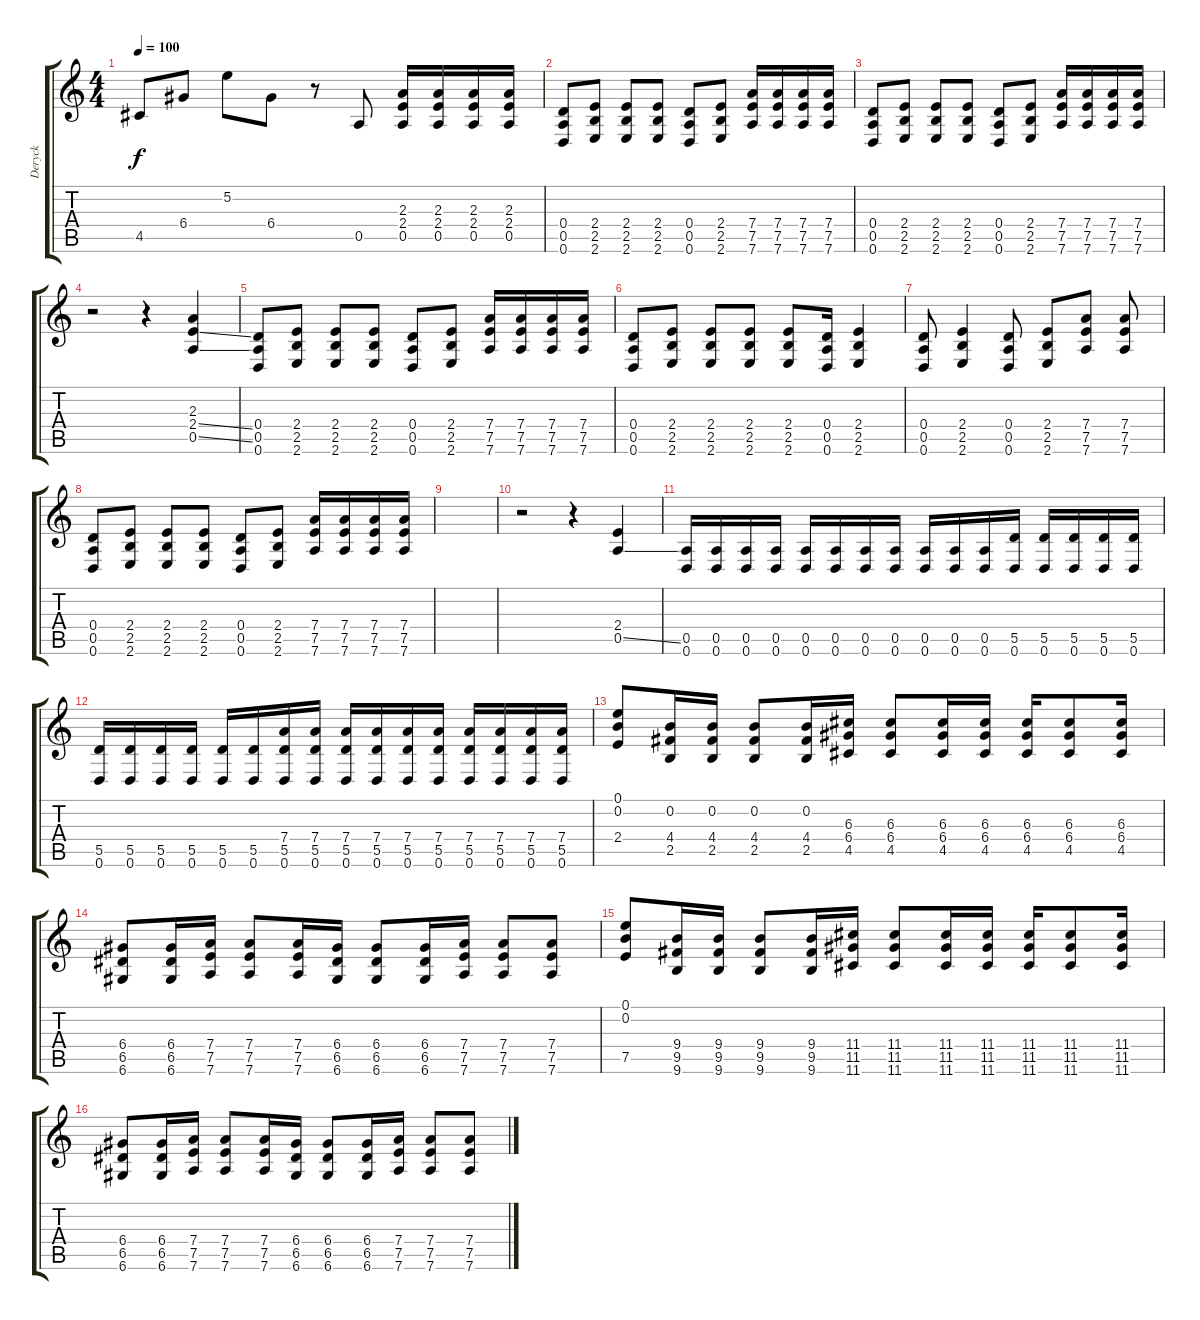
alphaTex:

\track ("Deryck" "Deryck") {instrument distortionguitar}
\staff {score tabs}
\tuning (E4 B3 G3 D3 A2 D2) {hide}
\ts (4 4)
\tempo 100
\clef g2
\ks c
4.5.8{dy f} 6.4.8 5.2.8 6.4.8 r.8 0.5.8 (2.3 2.4 0.5).16{volume 16 instrument distortionguitar} (2.3 2.4 0.5).16 (2.3 2.4 0.5).16 (2.3 2.4 0.5).16 |
(0.4 0.5 0.6).8 (2.4 2.5 2.6).8 (2.4 2.5 2.6).8 (2.4 2.5 2.6).8 (0.4 0.5 0.6).8 (2.4 2.5 2.6).8 (7.4 7.5 7.6).16 (7.4 7.5 7.6).16 (7.4 7.5 7.6).16 (7.4 7.5 7.6).16 |
(0.4 0.5 0.6).8 (2.4 2.5 2.6).8 (2.4 2.5 2.6).8 (2.4 2.5 2.6).8 (0.4 0.5 0.6).8 (2.4 2.5 2.6).8 (7.4 7.5 7.6).16 (7.4 7.5 7.6).16 (7.4 7.5 7.6).16 (7.4 7.5 7.6).16 |
r.2 r.4 (2.3 2.4{ss} 0.5{ss}).4 |
(0.4 0.5 0.6).8 (2.4 2.5 2.6).8 (2.4 2.5 2.6).8 (2.4 2.5 2.6).8 (0.4 0.5 0.6).8 (2.4 2.5 2.6).8 (7.4 7.5 7.6).16 (7.4 7.5 7.6).16 (7.4 7.5 7.6).16 (7.4 7.5 7.6).16 |
(0.4 0.5 0.6).8 (2.4 2.5 2.6).8 (2.4 2.5 2.6).8 (2.4 2.5 2.6).8 (2.4 2.5 2.6).8 (0.4 0.5 0.6).16 (2.4 2.5 2.6).4 |
(0.4 0.5 0.6).8 (2.4 2.5 2.6).4 (0.4 0.5 0.6).8 (2.4 2.5 2.6).8 (7.4 7.5 7.6).8 (7.4 7.5 7.6).8 |
(0.4 0.5 0.6).8 (2.4 2.5 2.6).8 (2.4 2.5 2.6).8 (2.4 2.5 2.6).8 (0.4 0.5 0.6).8 (2.4 2.5 2.6).8 (7.4 7.5 7.6).16 (7.4 7.5 7.6).16 (7.4 7.5 7.6).16 (7.4 7.5 7.6).16 |
|
r.2 r.4 (2.4 0.5{ss}).4 |
(0.5 0.6).16 (0.5 0.6).16 (0.5 0.6).16 (0.5 0.6).16 (0.5 0.6).16 (0.5 0.6).16 (0.5 0.6).16 (0.5 0.6).16 (0.5 0.6).16 (0.5 0.6).16 (0.5 0.6).16 (5.5 0.6).16 (5.5 0.6).16 (5.5 0.6).16 (5.5 0.6).16 (5.5 0.6).16 |
(5.5 0.6).16 (5.5 0.6).16 (5.5 0.6).16 (5.5 0.6).16 (5.5 0.6).16 (5.5 0.6).16 (7.4 5.5 0.6).16 (7.4 5.5 0.6).16 (7.4 5.5 0.6).16 (7.4 5.5 0.6).16 (7.4 5.5 0.6).16 (7.4 5.5 0.6).16 (7.4 5.5 0.6).16 (7.4 5.5 0.6).16 (7.4 5.5 0.6).16 (7.4 5.5 0.6).16 |
(0.1 0.2 2.4).8 (0.2 4.4 2.5).16 (0.2 4.4 2.5).16 (0.2 4.4 2.5).8 (0.2 4.4 2.5).16 (6.3 6.4 4.5).16 (6.3 6.4 4.5).8 (6.3 6.4 4.5).16 (6.3 6.4 4.5).16 (6.3 6.4 4.5).16 (6.3 6.4 4.5).8 (6.3 6.4 4.5).16 |
(6.4 6.5 6.6).8 (6.4 6.5 6.6).16 (7.4 7.5 7.6).16 (7.4 7.5 7.6).8 (7.4 7.5 7.6).16 (6.4 6.5 6.6).16 (6.4 6.5 6.6).8 (6.4 6.5 6.6).16 (7.4 7.5 7.6).16 (7.4 7.5 7.6).8 (7.4 7.5 7.6).8 |
(0.1 0.2 7.5).8 (9.4 9.5 9.6).16 (9.4 9.5 9.6).16 (9.4 9.5 9.6).8 (9.4 9.5 9.6).16 (11.4 11.5 11.6).16 (11.4 11.5 11.6).8 (11.4 11.5 11.6).16 (11.4 11.5 11.6).16 (11.4 11.5 11.6).16 (11.4 11.5 11.6).8 (11.4 11.5 11.6).16 |
(6.4 6.5 6.6).8 (6.4 6.5 6.6).16 (7.4 7.5 7.6).16 (7.4 7.5 7.6).8 (7.4 7.5 7.6).16 (6.4 6.5 6.6).16 (6.4 6.5 6.6).8 (6.4 6.5 6.6).16 (7.4 7.5 7.6).16 (7.4 7.5 7.6).8 (7.4 7.5 7.6).8
